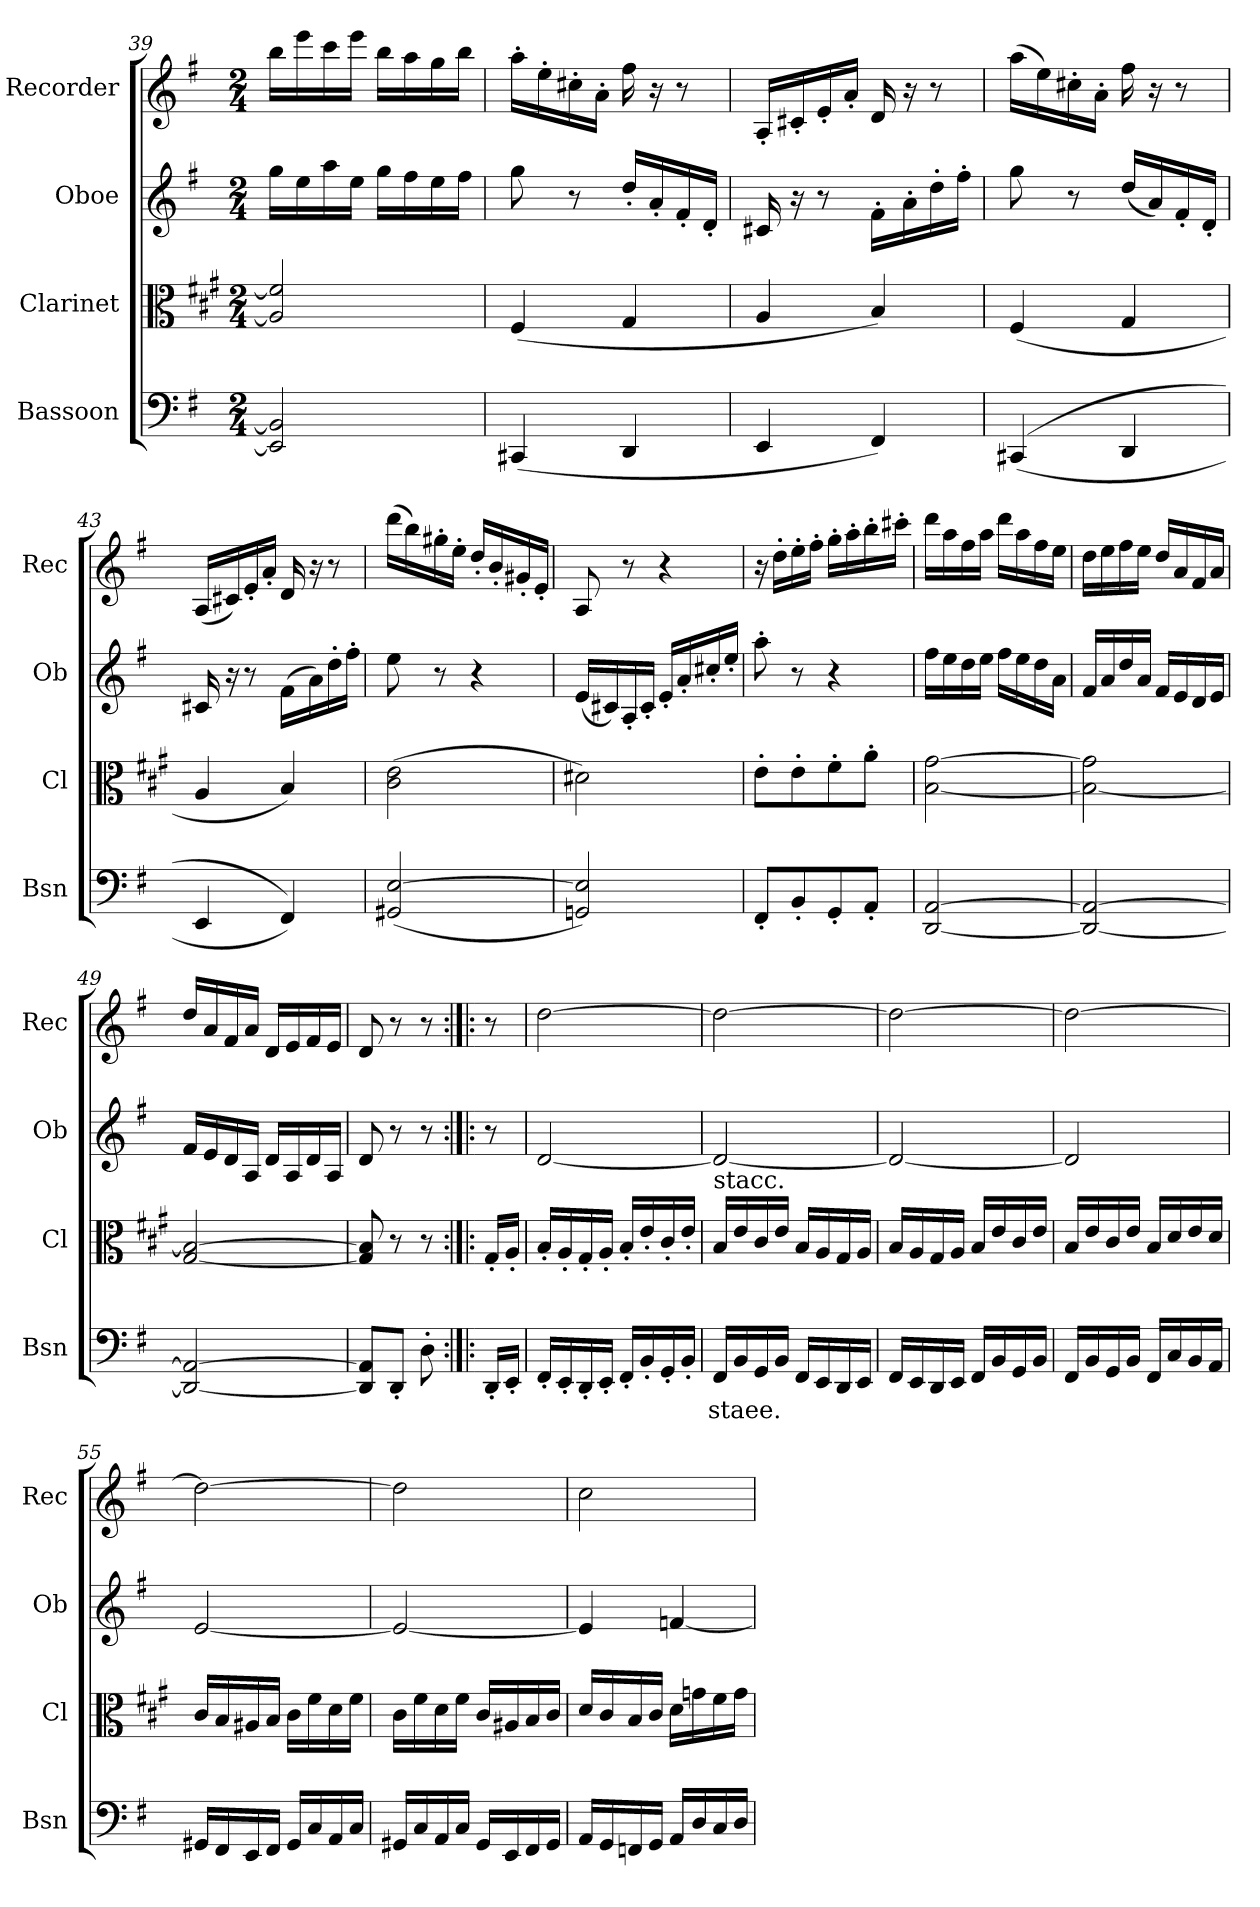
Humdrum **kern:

**kern	**text	**kern	**kern	**kern
*part4	*part4	*part3	*part2	*part1
*staff4	*staff4	*staff3	*staff2	*staff1
*I"Bassoon	*	*I"Clarinet	*I"Oboe	*I"Recorder
*I'Bsn	*	*I'Cl	*I'Ob	*I'Rec
*clefF4	*	*clefC3	*clefG2	*clefG2
*	*	*ITrd1c2	*	*
*k[f#]	*	*k[f#]	*k[f#]	*k[f#]
*M2/4	*	*M2/4	*M2/4	*M2/4
=39	=39	=39	=39	=39
2EE/] 2BB/]	.	2G/] 2e/]	16gg\LL	16bb\LL
.	.	.	16ee\	16eee\
.	.	.	16aa\	16ccc\
.	.	.	16ee\JJ	16eee\JJ
.	.	.	16gg\LL	16bb\LL
.	.	.	16ff#\	16aa\
.	.	.	16ee\	16gg\
.	.	.	16ff#\JJ	16bb\JJ
=40	=40	=40	=40	=40
(4CC#X/	.	(4E/	8gg\	16aa'\LL
.	.	.	.	16ee'\
.	.	.	8r	16cc#X'\
.	.	.	.	16a'\JJ
4DD/	.	4F#/	16dd'/LL	16ff#\
.	.	.	16a'/	16r
.	.	.	16f#'/	8r
.	.	.	16d'/JJ	.
=41	=41	=41	=41	=41
4EE/	.	4G/	16c#X/	16A'/LL
.	.	.	16r	16c#X'/
.	.	.	8r	16e'/
.	.	.	.	16a'/JJ
4FF#/)	.	4A/)	16f#'\LL	16d/
.	.	.	16a'\	16r
.	.	.	16dd'\	8r
.	.	.	16ff#'\JJ	.
!!LO:LB:g=z
=42	=42	=42	=42	=42
((4CC#X/	.	(4E/	8gg\	(16aa\LL
.	.	.	.	16ee\)
.	.	.	8r	16cc#X'\
.	.	.	.	16a'\JJ
4DD/	.	4F#/	(16dd/LL	16ff#\
.	.	.	16a/)	16r
.	.	.	16f#'/	8r
.	.	.	16d'/JJ	.
=43	=43	=43	=43	=43
4EE/	.	4G/	16c#X/	(16A/LL
.	.	.	16r	16c#X/)
.	.	.	8r	16e'/
.	.	.	.	16a'/JJ
4FF#/))	.	4A/)	(16f#\LL	16d/
.	.	.	16a\)	16r
.	.	.	16dd'\	8r
.	.	.	16ff#'\JJ	.
=44	=44	=44	=44	=44
(2GG#X/ [2E/	.	(2B\ 2d\	8ee\	(16ddd\LL
.	.	.	.	16bb\)
.	.	.	8r	16gg#X'\
.	.	.	.	16ee'\JJ
.	.	.	4r	16dd'/LL
.	.	.	.	16b'/
.	.	.	.	16g#X'/
.	.	.	.	16e'/JJ
=45	=45	=45	=45	=45
2GGn/ 2E/])	.	2c#X\)	(16e/LL	8A/
.	.	.	16c#X/)	.
.	.	.	16A'/	8r
.	.	.	16c#'/JJ	.
.	.	.	16e'/LL	4r
.	.	.	16a'/	.
.	.	.	16cc#X'/	.
.	.	.	16ee'/JJ	.
=46	=46	=46	=46	=46
8FF#'/L	.	8d'\L	8aa'\	16r
.	.	.	.	16dd'\LL
8BB'/	.	8d'\	8r	16ee'\
.	.	.	.	16ff#'\JJ
8GG'/	.	8e'\	4r	16gg'\LL
.	.	.	.	16aa'\
8AA'/J	.	8g'\J	.	16bb'\
.	.	.	.	16ccc#X'\JJ
=47	=47	=47	=47	=47
[2DD/ [2AA/	.	[2A\ [2f#\	16ff#\LL	16ddd\LL
.	.	.	16ee\	16aa\
.	.	.	16dd\	16ff#\
.	.	.	16ee\JJ	16aa\JJ
.	.	.	16ff#\LL	16ddd\LL
.	.	.	16ee\	16aa\
.	.	.	16dd\	16ff#\
.	.	.	16a\JJ	16ee\JJ
!!LO:LB:g=z
=48	=48	=48	=48	=48
2DD/_ 2AA/_	.	2A\_ 2f#\]	16f#/LL	16dd\LL
.	.	.	16a/	16ee\
.	.	.	16dd/	16ff#\
.	.	.	16a/JJ	16ee\JJ
.	.	.	16f#/LL	16dd/LL
.	.	.	16e/	16a/
.	.	.	16d/	16f#/
.	.	.	16e/JJ	16a/JJ
=49	=49	=49	=49	=49
2DD/_ 2AA/_	.	[2F#/ 2A/_	16f#/LL	16dd/LL
.	.	.	16e/	16a/
.	.	.	16d/	16f#/
.	.	.	16A/JJ	16a/JJ
.	.	.	16d/LL	16d/LL
.	.	.	16A/	16e/
.	.	.	16d/	16f#/
.	.	.	16A/JJ	16e/JJ
=50	=50	=50	=50	=50
8DD/] 8AA/]L	.	8F#/] 8A/]	8d/	8d/
8DD'/J	.	8r	8r	8r
8D'\	.	8r	8r	8r
=50X3:|!|:	=50X3:|!|:	=50X3:|!|:	=50X3:|!|:	=50X3:|!|:
16DD'/LL	.	16F#'/LL	8r	8r
16EE'/JJ	.	16G'/JJ	.	.
=51	=51	=51	=51	=51
16FF#'/LL	.	16A'/LL	[2d/	[2dd\
16EE'/	.	16G'/	.	.
16DD'/	.	16F#'/	.	.
16EE'/JJ	.	16G'/JJ	.	.
16FF#'/LL	.	16A'/LL	.	.
16BB'/	.	16d'/	.	.
16GG'/	.	16B'/	.	.
16BB'/JJ	.	16d'/JJ	.	.
=52	=52	=52	=52	=52
!	!	!LO:TX:a:t=stacc.	!	!
!	!LO:LY:b	!	!	!
16FF#/LL	staee.	16A/LL	2d/_	2dd\_
16BB/	.	16d/	.	.
16GG/	.	16B/	.	.
16BB/JJ	.	16d/JJ	.	.
16FF#/LL	.	16A/LL	.	.
16EE/	.	16G/	.	.
16DD/	.	16F#/	.	.
16EE/JJ	.	16G/JJ	.	.
=53	=53	=53	=53	=53
16FF#/LL	.	16A/LL	2d/_	2dd\_
16EE/	.	16G/	.	.
16DD/	.	16F#/	.	.
16EE/JJ	.	16G/JJ	.	.
16FF#/LL	.	16A/LL	.	.
16BB/	.	16d/	.	.
16GG/	.	16B/	.	.
16BB/JJ	.	16d/JJ	.	.
=54	=54	=54	=54	=54
16FF#/LL	.	16A/LL	2d/]	2dd\_
16BB/	.	16d/	.	.
16GG/	.	16B/	.	.
16BB/JJ	.	16d/JJ	.	.
16FF#/LL	.	16A/LL	.	.
16C/	.	16c/	.	.
16BB/	.	16d/	.	.
16AA/JJ	.	16c/JJ	.	.
!!LO:LB:g=z
=55	=55	=55	=55	=55
16GG#X/LL	.	16B/LL	[2e/	2dd\_
16FF#/	.	16A/	.	.
16EE/	.	16G#X/	.	.
16FF#/JJ	.	16A/JJ	.	.
16GG#/LL	.	16B\LL	.	.
16C/	.	16e\	.	.
16AA/	.	16c\	.	.
16C/JJ	.	16e\JJ	.	.
=56	=56	=56	=56	=56
16GG#X/LL	.	16B\LL	2e/_	2dd\]
16C/	.	16e\	.	.
16AA/	.	16c\	.	.
16C/JJ	.	16e\JJ	.	.
16GG#/LL	.	16B/LL	.	.
16EE/	.	16G#X/	.	.
16FF#/	.	16A/	.	.
16GG#/JJ	.	16B/JJ	.	.
=57	=57	=57	=57	=57
16AA/LL	.	16c/LL	4e/]	2cc\
16GG/	.	16B/	.	.
16FFn/	.	16A/	.	.
16GG/JJ	.	16B/JJ	.	.
16AA/LL	.	16c\LL	[4fn/	.
16D/	.	16fn\	.	.
16C/	.	16e\	.	.
16D/JJ	.	16f\JJ	.	.
=	=	=	=	=
*-	*-	*-	*-	*-
